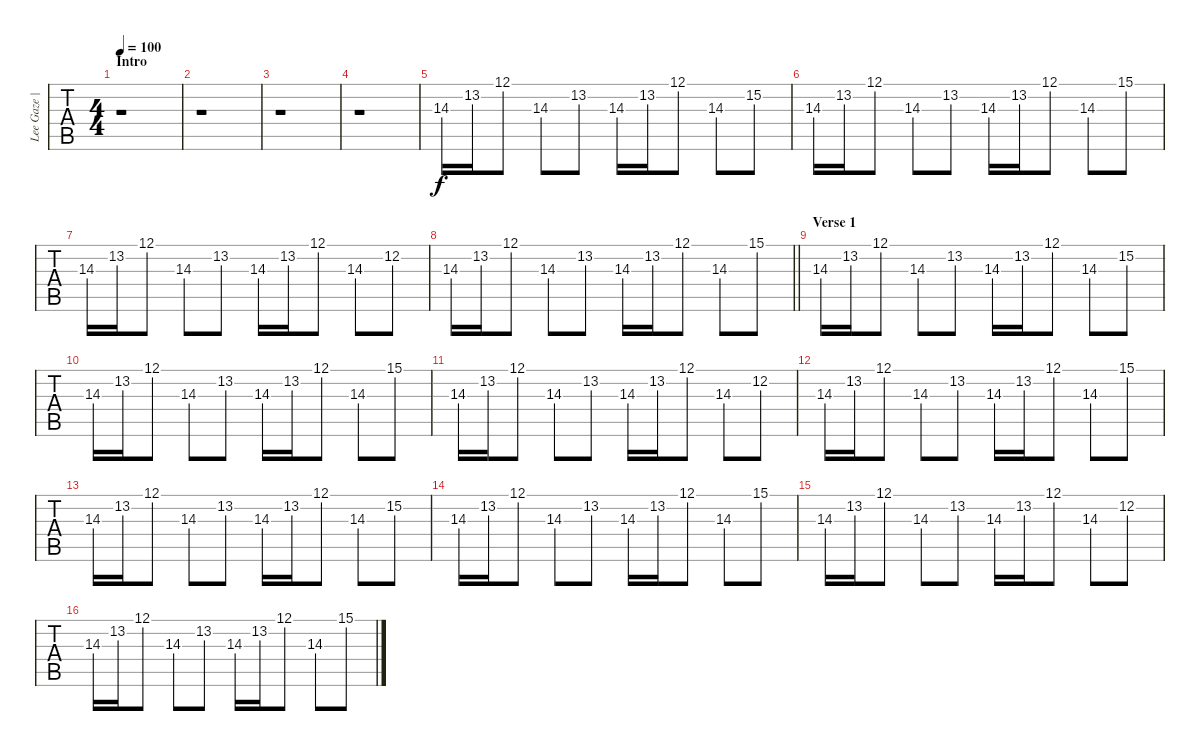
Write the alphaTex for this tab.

\track ("Lee Gaze | Lead" "Lee Gaze |") {instrument electricguitarclean}
\staff {tabs}
\tuning (E4 B3 G3 D3 A2 D2) {hide}
\ts (4 4)
\section ("" "Intro")
\tempo 100
\clef g2
\ks c
r.1{dy f volume 4 instrument electricguitarclean} |
r.1 |
r.1 |
r.1 |
14.3.16 13.2.16 12.1.8 14.3.8 13.2.8 14.3.16 13.2.16 12.1.8 14.3.8 15.2.8 |
14.3.16 13.2.16 12.1.8 14.3.8 13.2.8 14.3.16 13.2.16 12.1.8 14.3.8 15.1.8 |
14.3.16 13.2.16 12.1.8 14.3.8 13.2.8 14.3.16 13.2.16 12.1.8 14.3.8 12.2.8 |
\barLineRight lightlight
14.3.16 13.2.16 12.1.8 14.3.8 13.2.8 14.3.16 13.2.16 12.1.8 14.3.8 15.1.8 |
\section ("" "Verse 1")
14.3.16 13.2.16 12.1.8 14.3.8 13.2.8 14.3.16 13.2.16 12.1.8 14.3.8 15.2.8 |
14.3.16 13.2.16 12.1.8 14.3.8 13.2.8 14.3.16 13.2.16 12.1.8 14.3.8 15.1.8 |
14.3.16 13.2.16 12.1.8 14.3.8 13.2.8 14.3.16 13.2.16 12.1.8 14.3.8 12.2.8 |
14.3.16 13.2.16 12.1.8 14.3.8 13.2.8 14.3.16 13.2.16 12.1.8 14.3.8 15.1.8 |
14.3.16 13.2.16 12.1.8 14.3.8 13.2.8 14.3.16 13.2.16 12.1.8 14.3.8 15.2.8 |
14.3.16 13.2.16 12.1.8 14.3.8 13.2.8 14.3.16 13.2.16 12.1.8 14.3.8 15.1.8 |
14.3.16 13.2.16 12.1.8 14.3.8 13.2.8 14.3.16 13.2.16 12.1.8 14.3.8 12.2.8 |
14.3.16 13.2.16 12.1.8 14.3.8 13.2.8 14.3.16 13.2.16 12.1.8 14.3.8 15.1.8
